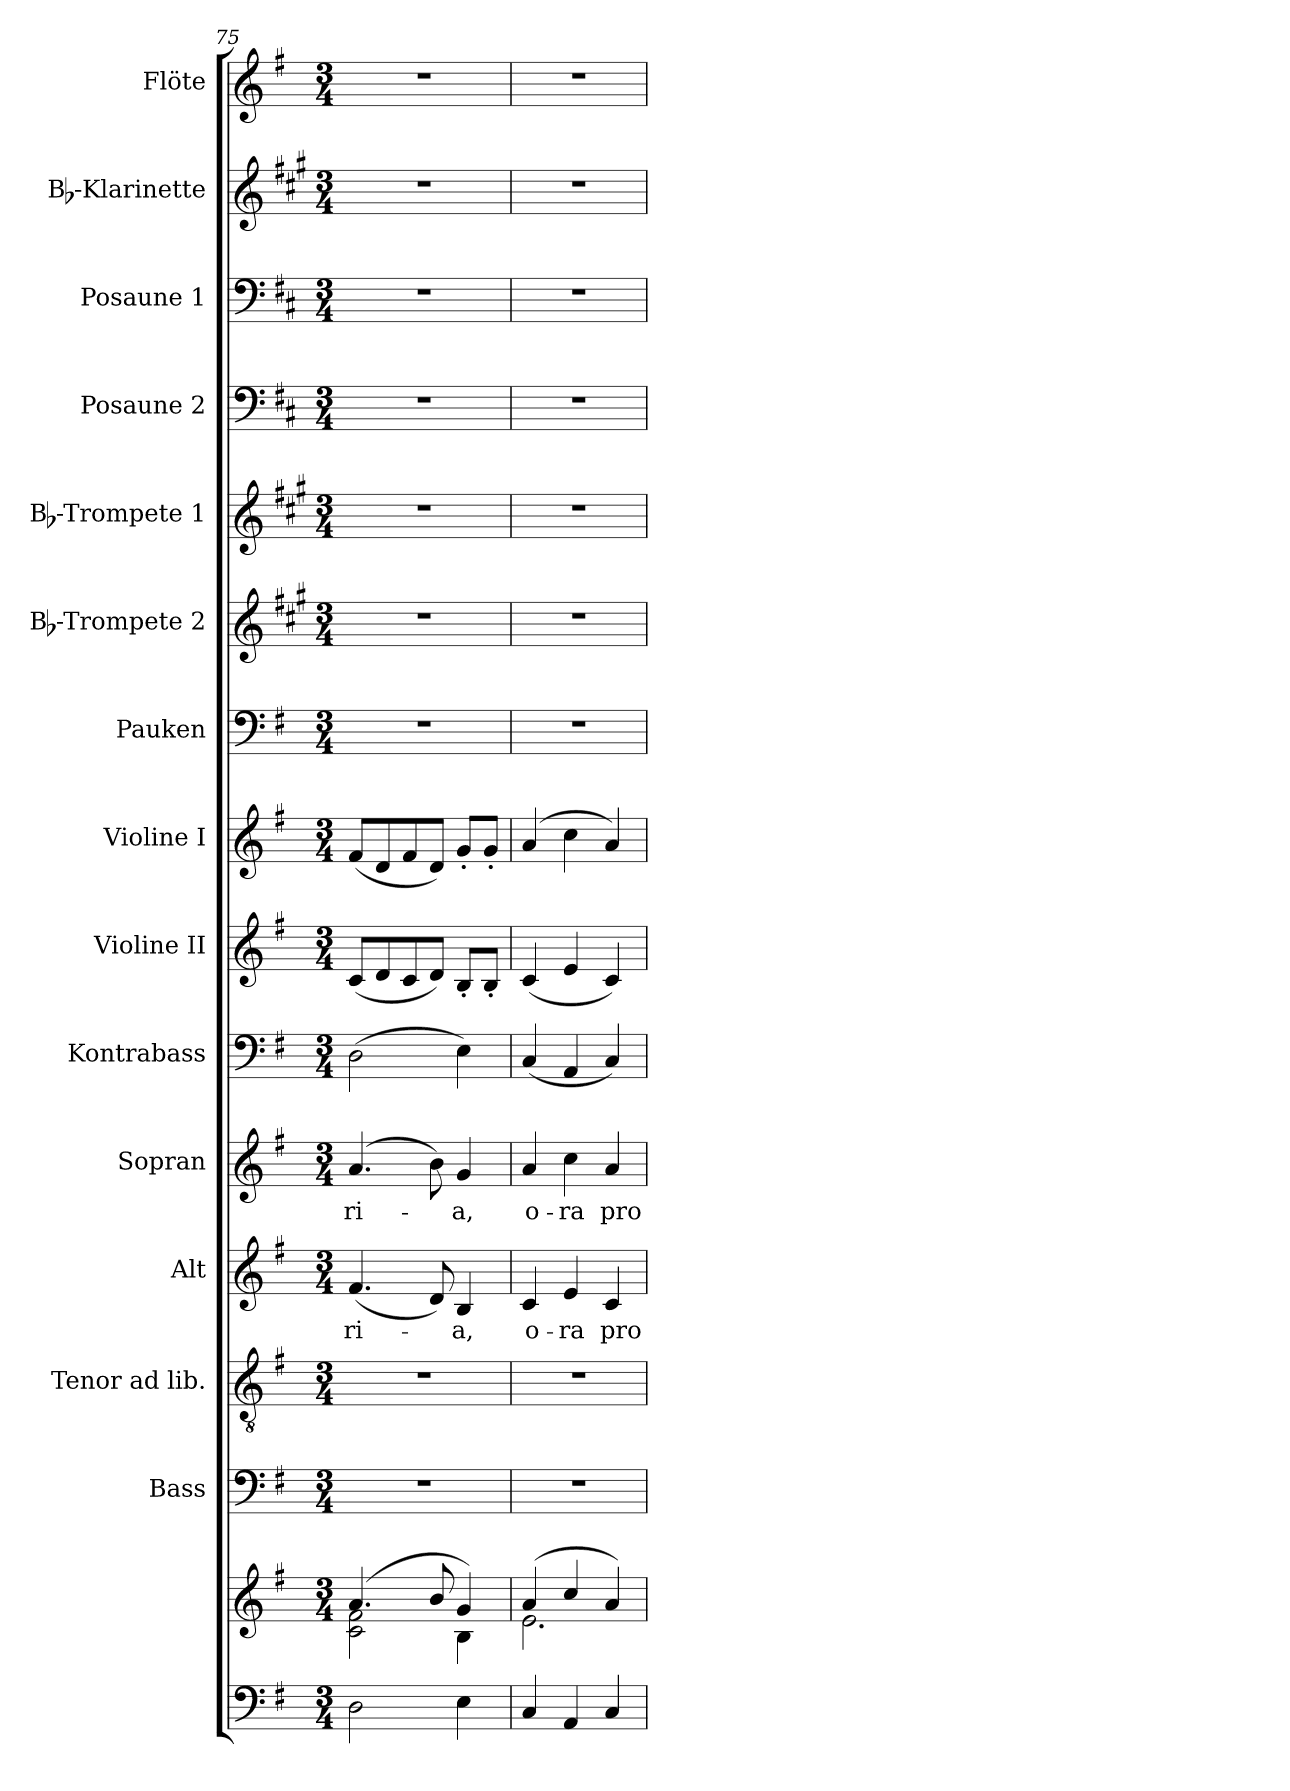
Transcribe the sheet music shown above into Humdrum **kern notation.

**kern	**kern	**kern	**kern	**kern	**text	**kern	**text	**kern	**kern	**kern	**kern	**kern	**kern	**kern	**kern	**kern	**kern
*part15	*part15	*part14	*part13	*part12	*part12	*part11	*part11	*part10	*part9	*part8	*part7	*part6	*part5	*part4	*part3	*part2	*part1
*staff16	*staff15	*staff14	*staff13	*staff12	*staff12	*staff11	*staff11	*staff10	*staff9	*staff8	*staff7	*staff6	*staff5	*staff4	*staff3	*staff2	*staff1
*	*	*I"Bass	*I"Tenor ad lib.	*I"Alt	*	*I"Sopran	*	*I"Kontrabass	*I"Violine II	*I"Violine I	*I"Pauken	*I"Bb-Trompete 2	*I"Bb-Trompete 1	*I"Posaune 2	*I"Posaune 1	*I"Bb-Klarinette	*I"Flöte
*	*	*I'B.	*I'T.	*I'A.	*	*I'S.	*	*I'Kb.	*I'Vl. II	*I'Vl. I	*I'Pk.	*I'Bb Trp. 2	*I'Bb Trp. 1	*I'Pos. 2	*I'Pos. 1	*I'Bb Kl.	*I'Fl.
*clefF4	*clefG2	*clefF4	*clefGv2	*clefG2	*	*clefG2	*	*clefF4	*clefG2	*clefG2	*clefF4	*clefG2	*clefG2	*clefF4	*clefF4	*clefG2	*clefG2
*	*	*	*	*	*	*	*	*ITrd7c12	*	*	*	*ITrd1c2	*ITrd1c2	*ITrd4c7	*ITrd4c7	*ITrd1c2	*
*k[f#]	*k[f#]	*k[f#]	*k[f#]	*k[f#]	*	*k[f#]	*	*k[f#]	*k[f#]	*k[f#]	*k[f#]	*k[f#]	*k[f#]	*k[f#]	*k[f#]	*k[f#]	*k[f#]
*G:	*G:	*G:	*G:	*G:	*	*G:	*	*G:	*G:	*G:	*G:	*G:	*G:	*G:	*G:	*G:	*G:
*M3/4	*M3/4	*M3/4	*M3/4	*M3/4	*	*M3/4	*	*M3/4	*M3/4	*M3/4	*M3/4	*M3/4	*M3/4	*M3/4	*M3/4	*M3/4	*M3/4
=75	=75	=75	=75	=75	=75	=75	=75	=75	=75	=75	=75	=75	=75	=75	=75	=75	=75
*	*^	*	*	*	*	*	*	*	*	*	*	*	*	*	*	*	*
!	!	!	!	!	!	!LO:LY:b	!	!LO:LY:b	!	!	!	!	!	!	!	!	!	!
2D\	(4.a/	2c\ 2f#\	2.r	2.r	(<4.f#/	-ri-	(4.a/	-ri-	(>2DD\	(<8c/L	(<8f#/L	2.r	2.r	2.r	2.r	2.r	2.r	2.r
.	.	.	.	.	.	.	.	.	.	8d/	8d/	.	.	.	.	.	.	.
.	.	.	.	.	.	.	.	.	.	8c/	8f#/	.	.	.	.	.	.	.
.	8b/	.	.	.	8d/)	.	8b\)	.	.	8d/J)	8d/J)	.	.	.	.	.	.	.
!	!	!	!	!	!	!LO:LY:b	!	!LO:LY:b	!	!	!	!	!	!	!	!	!	!
4E\	4g/)	4B\	.	.	4B/	-a,	4g/	-a,	4EE\)	8B'</L	8g'</L	.	.	.	.	.	.	.
.	.	.	.	.	.	.	.	.	.	8B'</J	8g'</J	.	.	.	.	.	.	.
=76	=76	=76	=76	=76	=76	=76	=76	=76	=76	=76	=76	=76	=76	=76	=76	=76	=76	=76
!	!	!	!	!	!	!LO:LY:b	!	!LO:LY:b	!	!	!	!	!	!	!	!	!	!
4C/	(4a/	2.e\	2.r	2.r	4c/	o-	4a/	o-	(<4CC/	(<4c/	(4a/	2.r	2.r	2.r	2.r	2.r	2.r	2.r
!	!	!	!	!	!	!LO:LY:b	!	!LO:LY:b	!	!	!	!	!	!	!	!	!	!
4AA/	4cc/	.	.	.	4e/	-ra	4cc\	-ra	4AAA/	4e/	4cc\	.	.	.	.	.	.	.
!	!	!	!	!	!	!LO:LY:b	!	!LO:LY:b	!	!	!	!	!	!	!	!	!	!
4C/	4a/)	.	.	.	4c/	pro	4a/	pro	4CC/)	4c/)	4a/)	.	.	.	.	.	.	.
*	*v	*v	*	*	*	*	*	*	*	*	*	*	*	*	*	*	*	*
=	=	=	=	=	=	=	=	=	=	=	=	=	=	=	=	=	=
*-	*-	*-	*-	*-	*-	*-	*-	*-	*-	*-	*-	*-	*-	*-	*-	*-	*-
